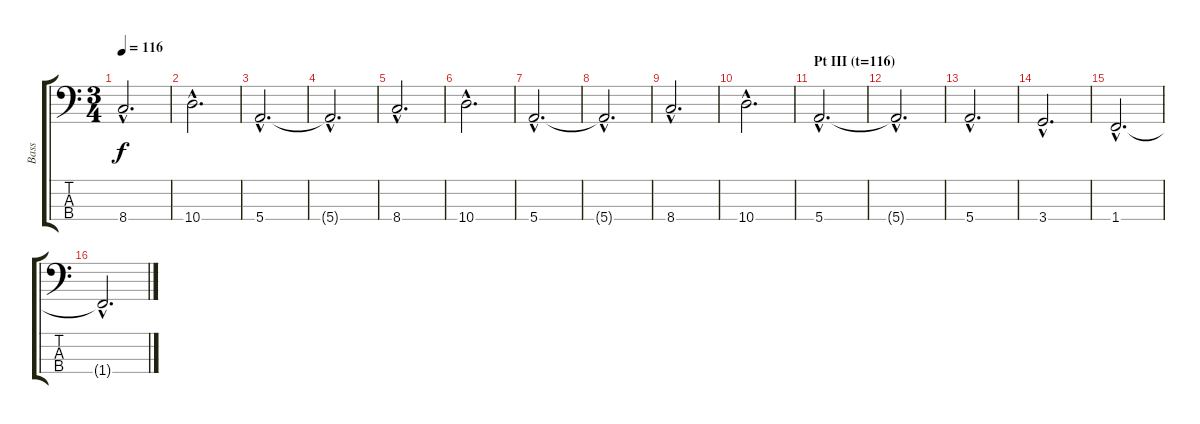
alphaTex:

\track ("Bass" "Bass") {instrument acousticbass}
\staff {score tabs}
\tuning (G2 D2 A1 E1) {hide}
\ts (3 4)
\tempo 116
\clef f4
\ks c
8.4{hac}.2{d dy f} |
10.4{hac}.2{d} |
5.4{hac}.2{d} |
5.4{hac t}.2{d} |
8.4{hac}.2{d} |
10.4{hac}.2{d} |
5.4{hac}.2{d} |
5.4{hac t}.2{d} |
8.4{hac}.2{d} |
10.4{hac}.2{d} |
\section ("" "Pt III (t=116)")
5.4{hac}.2{d} |
5.4{hac t}.2{d} |
5.4{hac}.2{d} |
3.4{hac}.2{d} |
1.4{hac}.2{d} |
1.4{hac t}.2{d}
